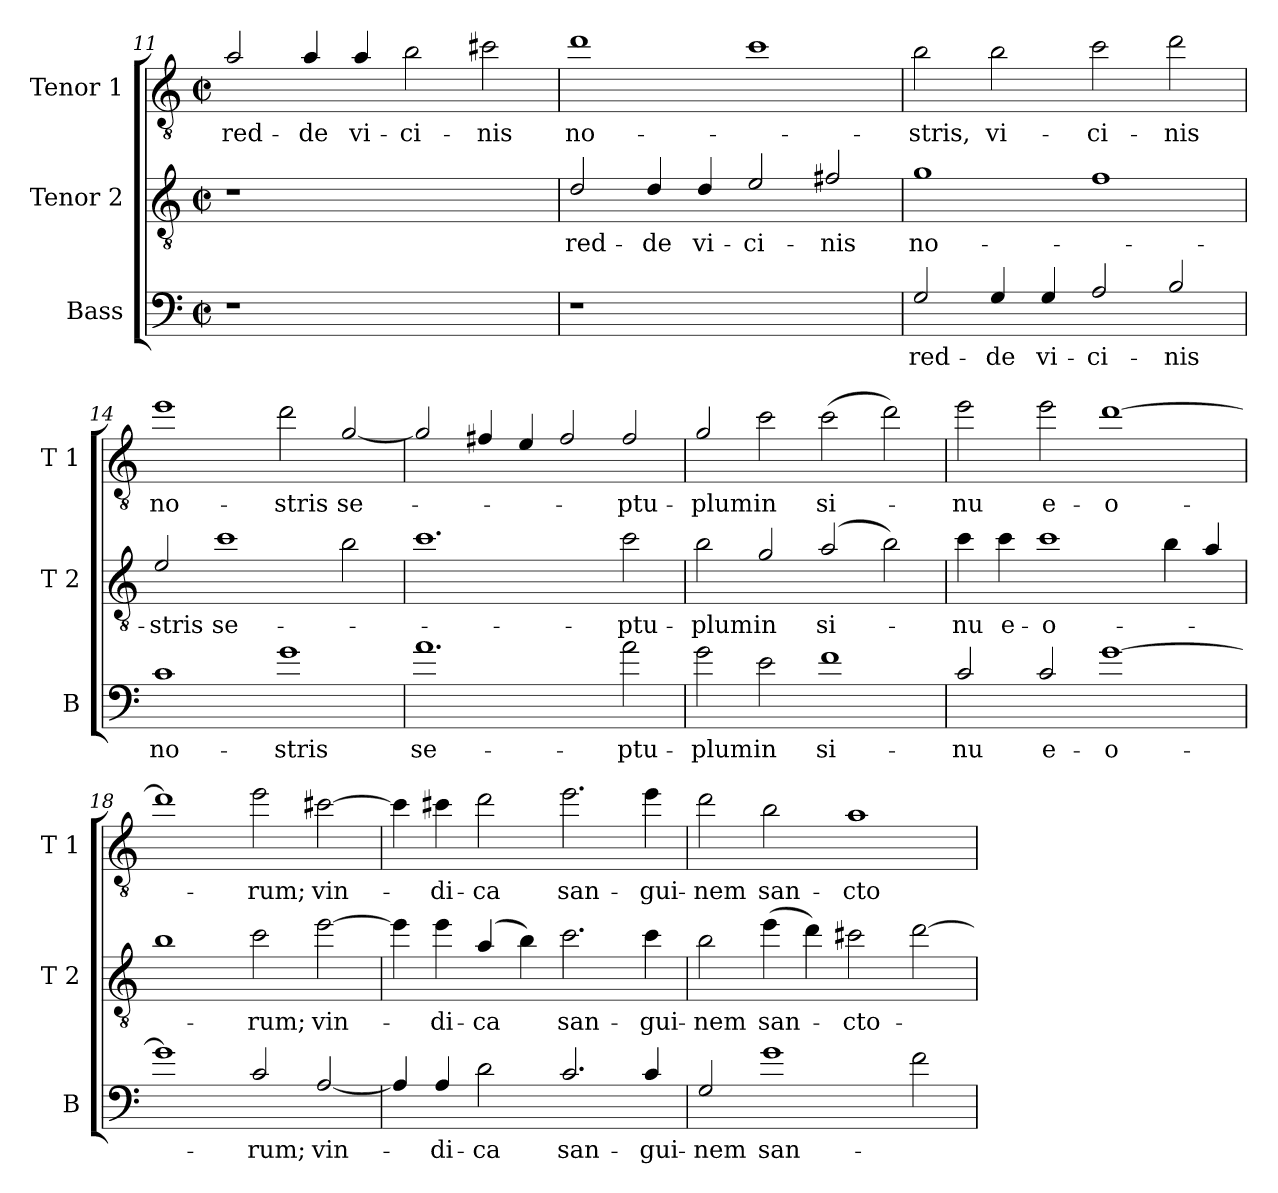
**kern	**text	**kern	**text	**kern	**text
*part3	*part3	*part2	*part2	*part1	*part1
*staff3	*staff3	*staff2	*staff2	*staff1	*staff1
*I"Bass	*	*I"Tenor 2	*	*I"Tenor 1	*
*I'B	*	*I'T 2	*	*I'T 1	*
*clefF4	*	*clefGv2	*	*clefGv2	*
*ITrd7c12	*	*ITrd7c12	*	*ITrd7c12	*
*k[]	*	*k[]	*	*k[]	*
*C:	*	*C:	*	*C:	*
*M2/2	*	*M2/2	*	*M2/2	*
*met(c|)	*	*met(c|)	*	*met(c|)	*
=11	=11	=11	=11	=11	=11
!	!	!	!	!	!LO:LY:b
1r	.	1r	.	2A/	red-
!	!	!	!	!	!LO:LY:b
.	.	.	.	4A/	-de
!	!	!	!	!	!LO:LY:b
.	.	.	.	4A/	vi-
!	!	!	!	!	!LO:LY:b
1ryy	.	1ryy	.	2B\	-ci-
!	!	!	!	!	!LO:LY:b
.	.	.	.	2c#X\	-nis
!!LO:LB:g=z
=12	=12	=12	=12	=12	=12
!	!	!	!LO:LY:b	!	!LO:LY:b
1r	.	2D/	red-	1d	no-
!	!	!	!LO:LY:b	!	!
.	.	4D/	-de	.	.
!	!	!	!LO:LY:b	!	!
.	.	4D/	vi-	.	.
!	!	!	!LO:LY:b	!	!
1ryy	.	2E/	-ci-	1c	.
!	!	!	!LO:LY:b	!	!
.	.	2F#X/	-nis	.	.
=13	=13	=13	=13	=13	=13
!	!LO:LY:b	!	!LO:LY:b	!	!LO:LY:b
2GG/	red-	1G	no-	2B\	-stris,
!	!LO:LY:b	!	!	!	!LO:LY:b
4GG/	-de	.	.	2B\	vi-
!	!LO:LY:b	!	!	!	!
4GG/	vi-	.	.	.	.
!	!LO:LY:b	!	!	!	!LO:LY:b
2AA/	-ci-	1F	.	2c\	-ci-
!	!LO:LY:b	!	!	!	!LO:LY:b
2BB/	-nis	.	.	2d\	-nis
=14	=14	=14	=14	=14	=14
!	!LO:LY:b	!	!LO:LY:b	!	!LO:LY:b
1C	no-	2E/	-stris	1e	no-
!	!	!	!LO:LY:b	!	!
.	.	1c	se-	.	.
!	!LO:LY:b	!	!	!	!LO:LY:b
1G	-stris	.	.	2d\	-stris
!	!	!	!	!	!LO:LY:b
.	.	2B\	.	[2G/	se-
=15	=15	=15	=15	=15	=15
!	!LO:LY:b	!	!	!	!
1.A	se-	1.c	.	2G/]	.
.	.	.	.	4F#X/	.
.	.	.	.	4E/	.
.	.	.	.	2F#/	.
!	!LO:LY:b	!	!LO:LY:b	!	!LO:LY:b
2A\	-ptu-	2c\	-ptu-	2F#/	-ptu-
=16	=16	=16	=16	=16	=16
!	!LO:LY:b	!	!LO:LY:b	!	!LO:LY:b
2G\	-plum	2B\	-plum	2G/	-plum
!	!LO:LY:b	!	!LO:LY:b	!	!LO:LY:b
2E\	in	2G/	in	2c\	in
!	!LO:LY:b	!	!LO:LY:b	!	!LO:LY:b
1F	si-	(2A/	si-	(>2c\	si-
.	.	2B\)	.	2d\)	.
=17	=17	=17	=17	=17	=17
!	!LO:LY:b	!	!LO:LY:b	!	!LO:LY:b
2C/	-nu	4c\	-nu	2e\	-nu
!	!	!	!LO:LY:b	!	!
.	.	4c\	e-	.	.
!	!LO:LY:b	!	!LO:LY:b	!	!LO:LY:b
2C/	e-	1c	-o-	2e\	e-
!	!LO:LY:b	!	!	!	!LO:LY:b
[1G	-o-	.	.	[1d	-o-
.	.	4B\	.	.	.
.	.	4A/	.	.	.
!!LO:PB:g=z
=18	=18	=18	=18	=18	=18
1G]	.	1B	.	1d]	.
!	!LO:LY:b	!	!LO:LY:b	!	!LO:LY:b
2C/	-rum;	2c\	-rum;	2e\	-rum;
!	!LO:LY:b	!	!LO:LY:b	!	!LO:LY:b
[2AA/	vin-	[2e\	vin-	[2c#X\	vin-
=19	=19	=19	=19	=19	=19
4AA/]	.	4e\]	.	4c#\]	.
!	!LO:LY:b	!	!LO:LY:b	!	!LO:LY:b
4AA/	-di-	4e\	-di-	4c#X\	-di-
!	!LO:LY:b	!	!LO:LY:b	!	!LO:LY:b
2D\	-ca	(4A/	-ca	2d\	-ca
.	.	4B\)	.	.	.
!	!LO:LY:b	!	!LO:LY:b	!	!LO:LY:b
2.C/	san-	2.c\	san-	2.e\	san-
!	!LO:LY:b	!	!LO:LY:b	!	!LO:LY:b
4C/	-gui-	4c\	-gui-	4e\	-gui-
=20	=20	=20	=20	=20	=20
!	!LO:LY:b	!	!LO:LY:b	!	!LO:LY:b
2GG/	-nem	2B\	-nem	2d\	-nem
!	!LO:LY:b	!	!LO:LY:b	!	!LO:LY:b
1G	san-	(>4e\	san-	2B\	san-
.	.	4d\)	.	.	.
!	!	!	!LO:LY:b	!	!LO:LY:b
.	.	2c#X\	-cto-	1A	-cto-
2F\	.	[2d\	.	.	.
=	=	=	=	=	=
*-	*-	*-	*-	*-	*-
